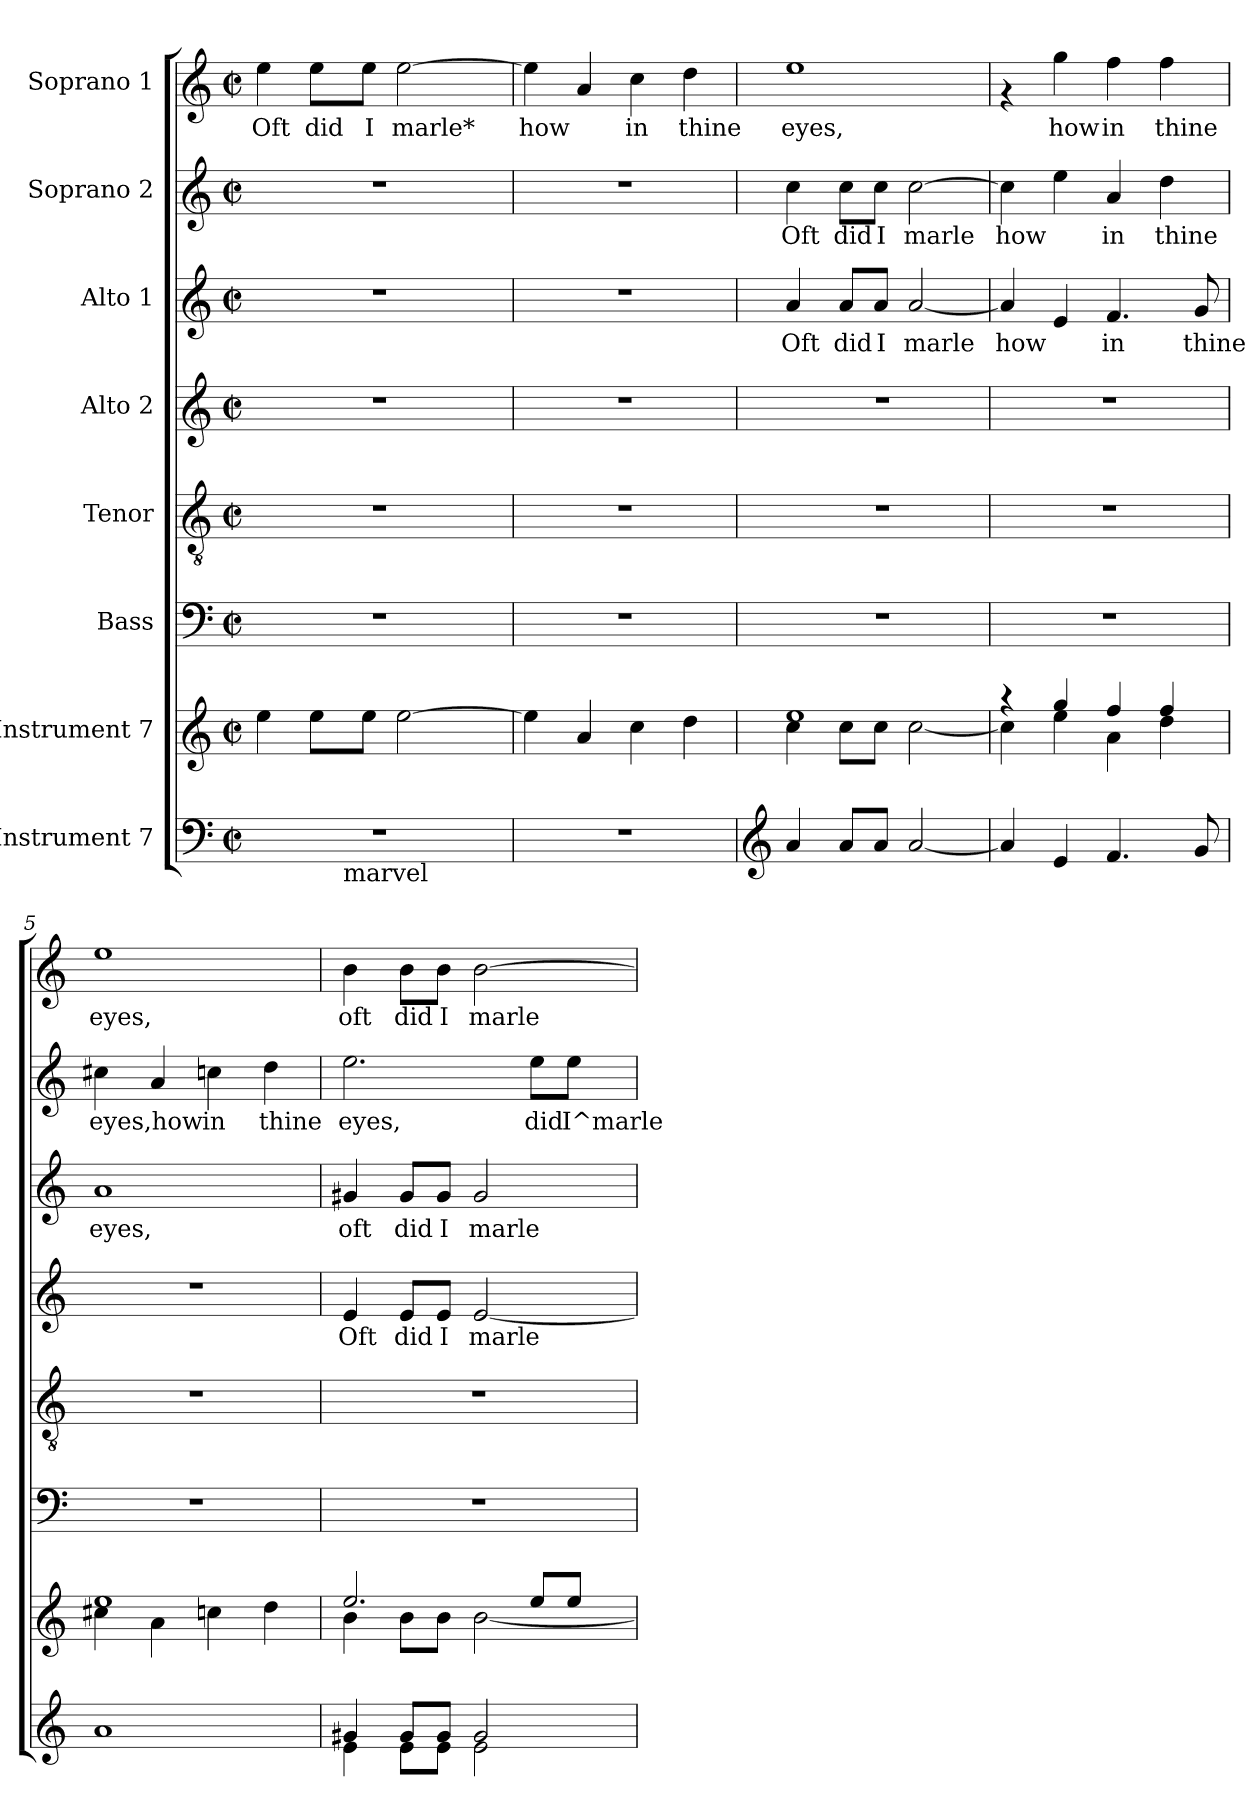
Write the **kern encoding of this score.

**kern	**kern	**kern	**kern	**kern	**text	**kern	**text	**kern	**text	**kern	**text
*part8	*part7	*part6	*part5	*part4	*part4	*part3	*part3	*part2	*part2	*part1	*part1
*staff8	*staff7	*staff6	*staff5	*staff4	*staff4	*staff3	*staff3	*staff2	*staff2	*staff1	*staff1
*I"Instrument 7	*I"Instrument 7	*I"Bass	*I"Tenor	*I"Alto 2	*	*I"Alto 1	*	*I"Soprano 2	*	*I"Soprano 1	*
!!LO:PB:g=z
*stria5	*stria5	*stria5	*stria5	*stria5	*	*stria5	*	*stria5	*	*stria5	*
*clefF4	*clefG2	*clefF4	*clefGv2	*clefG2	*	*clefG2	*	*clefG2	*	*clefG2	*
*k[]	*k[]	*k[]	*k[]	*k[]	*	*k[]	*	*k[]	*	*k[]	*
*C:	*C:	*C:	*C:	*C:	*	*C:	*	*C:	*	*C:	*
*M2/2	*M2/2	*M2/2	*M2/2	*M2/2	*	*M2/2	*	*M2/2	*	*M2/2	*
*met(c|)	*met(c|)	*met(c|)	*met(c|)	*met(c|)	*	*met(c|)	*	*met(c|)	*	*met(c|)	*
=1	=1	=1	=1	=1	=1	=1	=1	=1	=1	=1	=1
!LO:TX:b:t=*marle	!	!	!	!	!	!	!	!	!	!	!
!	!	!	!	!	!	!	!	!	!	!	!LO:LY:b:cj
*^	*	*	*	*	*	*	*	*	*	*	*
1r	4ryy	4ee\	1r	1r	1r	.	1r	.	1r	.	4ee\	Oft
!	!	!	!	!	!	!	!	!	!	!	!	!LO:LY:b:cj
.	16ryy	8ee\L	.	.	.	.	.	.	.	.	8ee\L	did
.	64ryy	.	.	.	.	.	.	.	.	.	.	.
!	!LO:TX:b:t=marvel	!	!	!	!	!	!	!	!	!	!	!
.	2ryy	.	.	.	.	.	.	.	.	.	.	.
!	!	!	!	!	!	!	!	!	!	!	!	!LO:LY:b:cj
.	.	8ee\J	.	.	.	.	.	.	.	.	8ee\J	I
!	!	!	!	!	!	!	!	!	!	!	!	!LO:LY:b:cj
.	.	[>2ee\	.	.	.	.	.	.	.	.	[>2ee\	marle*
.	8ryy	.	.	.	.	.	.	.	.	.	.	.
.	32.ryy	.	.	.	.	.	.	.	.	.	.	.
=2	=2	=2	=2	=2	=2	=2	=2	=2	=2	=2	=2	=2
!	!	!	!	!	!	!	!	!	!	!	!	!LO:LY:b:cj
*v	*v	*	*	*	*	*	*	*	*	*	*	*
1r	4ee\]	1r	1r	1r	.	1r	.	1r	.	4ee\]	how
!	!	!	!	!	!	!	!	!	!	!	!LO:LY:b:cj
.	4a/	.	.	.	.	.	.	.	.	4a/	.
!	!	!	!	!	!	!	!	!	!	!	!LO:LY:b:cj
.	4cc\	.	.	.	.	.	.	.	.	4cc\	in
!	!	!	!	!	!	!	!	!	!	!	!LO:LY:b:cj
.	4dd\	.	.	.	.	.	.	.	.	4dd\	thine
=3	=3	=3	=3	=3	=3	=3	=3	=3	=3	=3	=3
*clefG2	*	*	*	*	*	*	*	*	*	*	*
*	*^	*	*	*	*	*	*	*	*	*	*
!	!	!	!	!	!	!	!	!LO:LY:b:cj	!	!LO:LY:b:cj	!	!LO:LY:b:cj
4a/	1ee	4cc\	1r	1r	1r	.	4a/	Oft	4cc\	Oft	1ee	eyes,
!	!	!	!	!	!	!	!	!LO:LY:b:cj	!	!LO:LY:b:cj	!	!
8a/L	.	8cc\L	.	.	.	.	8a/L	did	8cc\L	did	.	.
!	!	!	!	!	!	!	!	!LO:LY:b:cj	!	!LO:LY:b:cj	!	!
8a/J	.	8cc\J	.	.	.	.	8a/J	I	8cc\J	I	.	.
!	!	!	!	!	!	!	!	!LO:LY:b:cj	!	!LO:LY:b:cj	!	!
[<2a/	.	[<2cc\	.	.	.	.	[<2a/	marle	[>2cc\	marle	.	.
=4	=4	=4	=4	=4	=4	=4	=4	=4	=4	=4	=4	=4
!	!	!	!	!	!	!	!	!LO:LY:b:cj	!	!LO:LY:b:cj	!	!
4a/]	4r	4cc\]	1r	1r	1r	.	4a/]	how	4cc\]	how	4rf	.
!	!	!	!	!	!	!	!	!LO:LY:b:cj	!	!LO:LY:b:cj	!	!LO:LY:b:cj
4e/	4gg/	4ee\	.	.	.	.	4e/	.	4ee\	.	4gg\	how
!	!	!	!	!	!	!	!	!LO:LY:b:cj	!	!LO:LY:b:cj	!	!LO:LY:b:cj
4.f/	4ff/	4a\	.	.	.	.	4.f/	in	4a/	in	4ff\	in
!	!	!	!	!	!	!	!	!	!	!LO:LY:b:cj	!	!LO:LY:b:cj
.	4ff/	4dd\	.	.	.	.	.	.	4dd\	thine	4ff\	thine
!	!	!	!	!	!	!	!	!LO:LY:b:cj	!	!	!	!
8g/	.	.	.	.	.	.	8g/	thine	.	.	.	.
=5	=5	=5	=5	=5	=5	=5	=5	=5	=5	=5	=5	=5
!	!	!	!	!	!	!	!	!LO:LY:b:cj	!	!LO:LY:b:cj	!	!LO:LY:b:cj
1a	1ee	4cc#X\	1r	1r	1r	.	1a	eyes,	4cc#X\	eyes,how	1ee	eyes,
!	!	!	!	!	!	!	!	!	!	!LO:LY:b:cj	!	!
.	.	4a\	.	.	.	.	.	.	4a/	.	.	.
!	!	!	!	!	!	!	!	!	!	!LO:LY:b:cj	!	!
.	.	4ccn\	.	.	.	.	.	.	4ccn\	in	.	.
!	!	!	!	!	!	!	!	!	!	!LO:LY:b:cj	!	!
.	.	4dd\	.	.	.	.	.	.	4dd\	thine	.	.
=6	=6	=6	=6	=6	=6	=6	=6	=6	=6	=6	=6	=6
*^	*	*	*	*	*	*	*	*	*	*	*	*
!	!	!	!	!	!	!	!LO:LY:b:cj	!	!LO:LY:b:cj	!	!LO:LY:b:cj	!	!LO:LY:b:cj
4g#X/	4e\	2.ee/	4b\	1r	1r	4e/	Oft	4g#X/	oft	2.ee\	eyes,	4b\	oft
!	!	!	!	!	!	!	!LO:LY:b:cj	!	!LO:LY:b:cj	!	!	!	!LO:LY:b:cj
8g#/L	8e\L	.	8b\L	.	.	8e/L	did	8g#/L	did	.	.	8b\L	did
!	!	!	!	!	!	!	!LO:LY:b:cj	!	!LO:LY:b:cj	!	!	!	!LO:LY:b:cj
8g#/J	8e\J	.	8b\J	.	.	8e/J	I	8g#/J	I	.	.	8b\J	I
!	!	!	!	!	!	!	!LO:LY:b:cj	!	!LO:LY:b:cj	!	!	!	!LO:LY:b:cj
2g#/	2e\	.	[<2b\	.	.	[<2e/	marle	2g#/	marle	.	.	[>2b\	marle
!	!	!	!	!	!	!	!	!	!	!	!LO:LY:b:cj	!	!
.	.	8ee/L	.	.	.	.	.	.	.	8ee\L	did	.	.
!	!	!	!	!	!	!	!	!	!	!	!LO:LY:b:cj	!	!
.	.	8ee/J	.	.	.	.	.	.	.	8ee\J	I^marle	.	.
*v	*v	*	*	*	*	*	*	*	*	*	*	*	*
*	*v	*v	*	*	*	*	*	*	*	*	*	*
=	=	=	=	=	=	=	=	=	=	=	=
*-	*-	*-	*-	*-	*-	*-	*-	*-	*-	*-	*-
